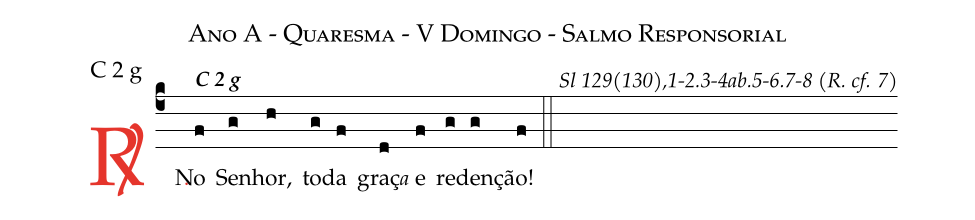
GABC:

name: Ano A - Quaresma - V Domingo - Salmo Responsorial;
mode: C 2 g;
commentary: Sl 129(130),1-2.3-4ab.5-6.7-8 (R. cf. 7);
%%
(c4)

<c><sp>R/</sp>.</c>() No<alt>\textbf{C 2 g}</alt>(f) Se(g)nhor,(h) to(g)da(f) gra(d)ç<e>a</e> e(f) re(g)den(g)ção!(f)

(::)
